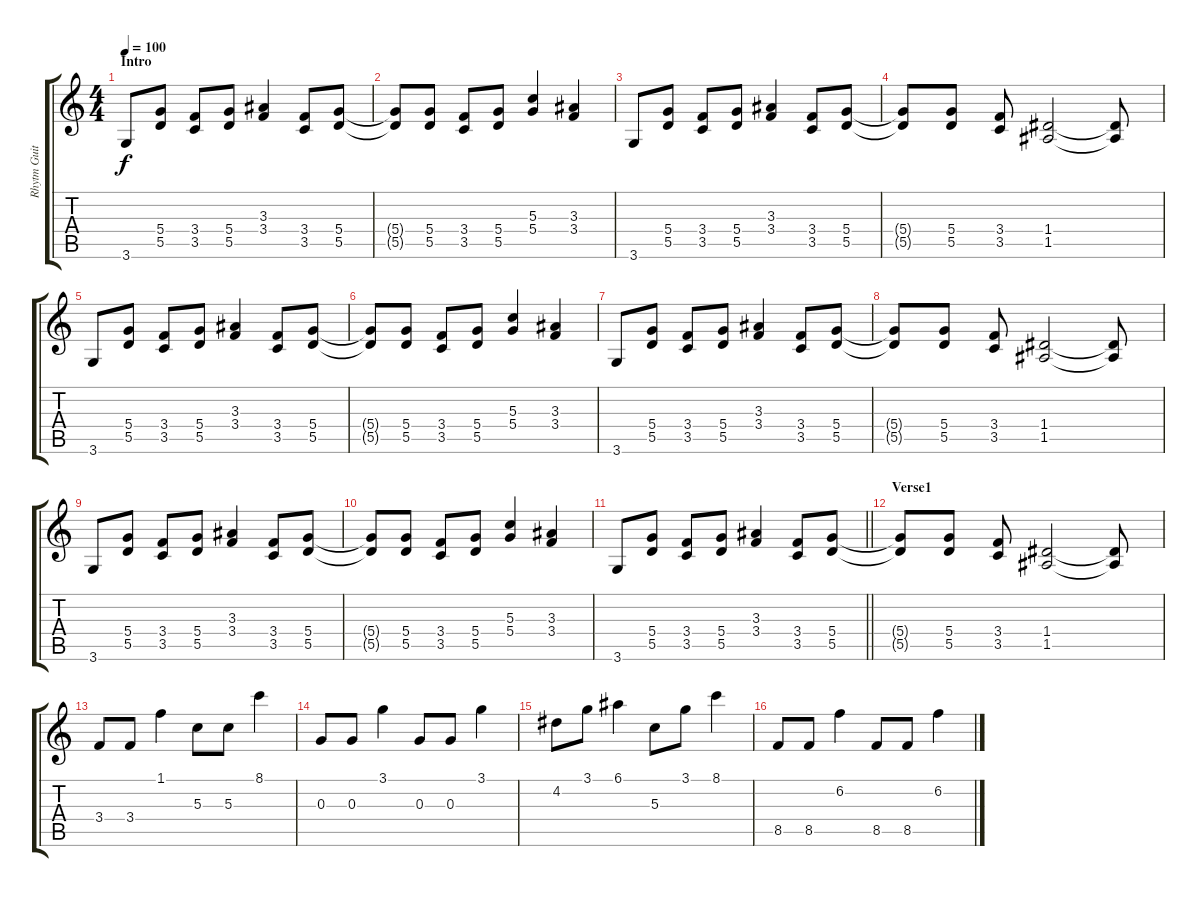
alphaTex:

\track ("Rhytm Guitar" "Rhytm Guit") {instrument distortionguitar}
\staff {score tabs}
\tuning (E4 B3 G3 D3 A2 E2) {hide}
\ts (4 4)
\section ("" "Intro")
\tempo 100
\clef g2
\ks c
3.6.8{dy f instrument distortionguitar} (5.4 5.5).8 (3.4 3.5).8 (5.4 5.5).8 (3.3 3.4).4 (3.4 3.5).8 (5.4 5.5).8 |
(5.4{t} 5.5{t}).8 (5.4 5.5).8 (3.4 3.5).8 (5.4 5.5).8 (5.3 5.4).4 (3.3 3.4).4 |
3.6.8 (5.4 5.5).8 (3.4 3.5).8 (5.4 5.5).8 (3.3 3.4).4 (3.4 3.5).8 (5.4 5.5).8 |
(5.4{t} 5.5{t}).8 (5.4 5.5).8 (3.4 3.5).8 (1.4 1.5).2 (1.4{t} 1.5{t}).8 |
3.6.8 (5.4 5.5).8 (3.4 3.5).8 (5.4 5.5).8 (3.3 3.4).4 (3.4 3.5).8 (5.4 5.5).8 |
(5.4{t} 5.5{t}).8 (5.4 5.5).8 (3.4 3.5).8 (5.4 5.5).8 (5.3 5.4).4 (3.3 3.4).4 |
3.6.8 (5.4 5.5).8 (3.4 3.5).8 (5.4 5.5).8 (3.3 3.4).4 (3.4 3.5).8 (5.4 5.5).8 |
(5.4{t} 5.5{t}).8 (5.4 5.5).8 (3.4 3.5).8 (1.4 1.5).2 (1.4{t} 1.5{t}).8 |
3.6.8 (5.4 5.5).8 (3.4 3.5).8 (5.4 5.5).8 (3.3 3.4).4 (3.4 3.5).8 (5.4 5.5).8 |
(5.4{t} 5.5{t}).8 (5.4 5.5).8 (3.4 3.5).8 (5.4 5.5).8 (5.3 5.4).4 (3.3 3.4).4 |
\barLineRight lightlight
3.6.8 (5.4 5.5).8 (3.4 3.5).8 (5.4 5.5).8 (3.3 3.4).4 (3.4 3.5).8 (5.4 5.5).8 |
\section ("" "Verse1")
(5.4{t} 5.5{t}).8 (5.4 5.5).8 (3.4 3.5).8 (1.4 1.5).2 (1.4{t} 1.5{t}).8 |
3.4.8 3.4.8 1.1.4 5.3.8 5.3.8 8.1.4 |
0.3.8 0.3.8 3.1.4 0.3.8 0.3.8 3.1.4 |
4.2.8 3.1.8 6.1.4 5.3.8 3.1.8 8.1.4 |
8.5.8 8.5.8 6.2.4 8.5.8 8.5.8 6.2.4
